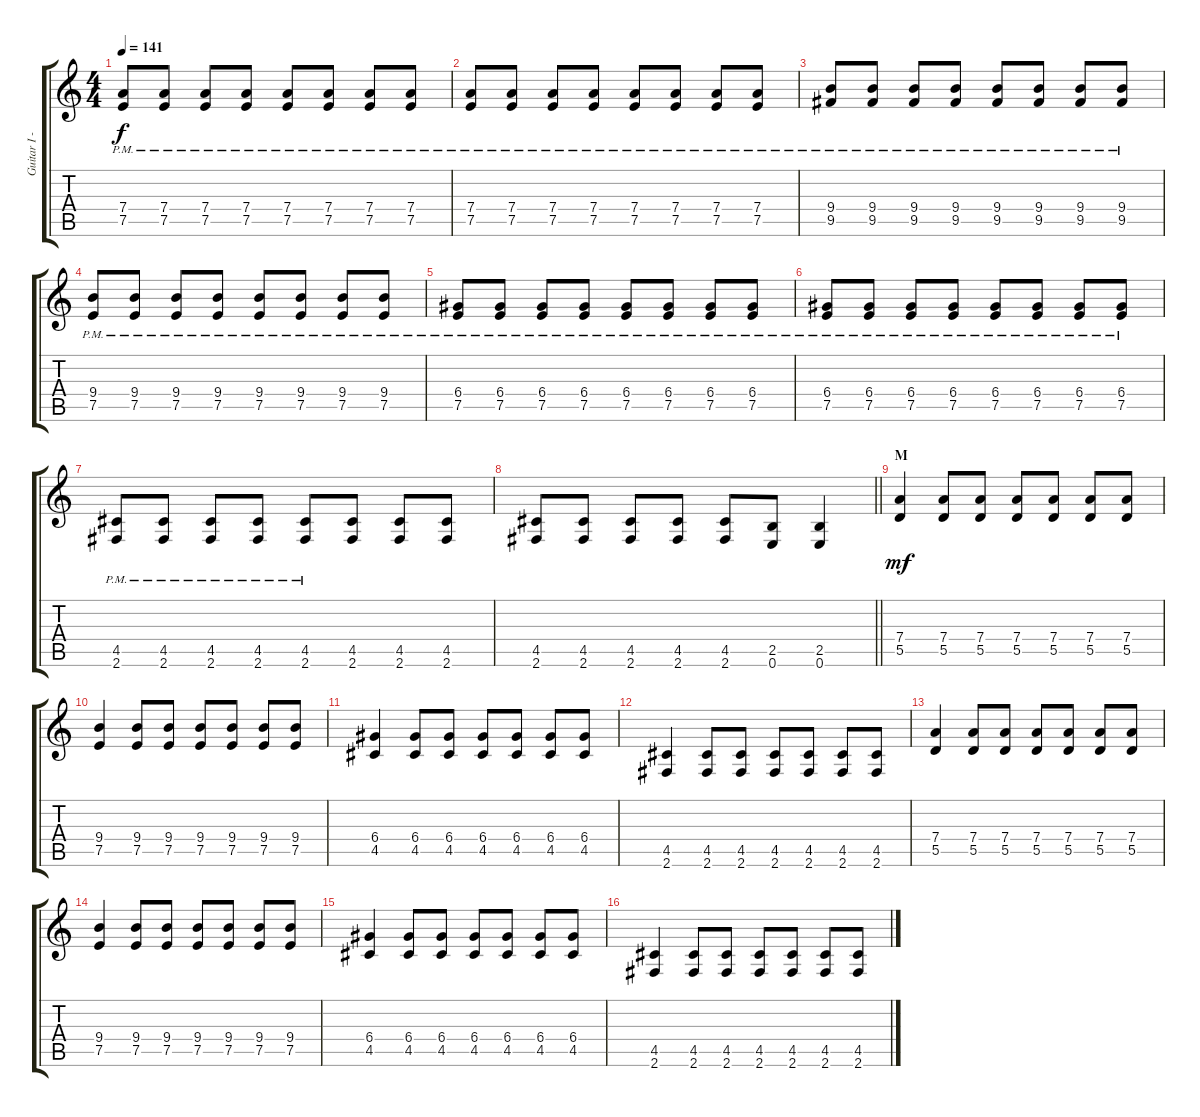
\track ("Guitar I - Gotoh" "Guitar I -") {instrument distortionguitar}
\staff {score tabs}
\tuning (E4 B3 G3 D3 A2 E2) {hide}
\ts (4 4)
\tempo 141
\clef g2
\ks c
(7.4{pm} 7.5{pm}).8{dy f} (7.4{pm} 7.5{pm}).8 (7.4{pm} 7.5{pm}).8 (7.4{pm} 7.5{pm}).8 (7.4{pm} 7.5{pm}).8 (7.4{pm} 7.5{pm}).8 (7.4{pm} 7.5{pm}).8 (7.4{pm} 7.5{pm}).8 |
(7.4{pm} 7.5{pm}).8 (7.4{pm} 7.5{pm}).8 (7.4{pm} 7.5{pm}).8 (7.4{pm} 7.5{pm}).8 (7.4{pm} 7.5{pm}).8 (7.4{pm} 7.5{pm}).8 (7.4{pm} 7.5{pm}).8 (7.4{pm} 7.5{pm}).8 |
(9.4{pm} 9.5{pm}).8 (9.4{pm} 9.5{pm}).8 (9.4{pm} 9.5{pm}).8 (9.4{pm} 9.5{pm}).8 (9.4{pm} 9.5{pm}).8 (9.4{pm} 9.5{pm}).8 (9.4{pm} 9.5{pm}).8 (9.4{pm} 9.5{pm}).8 |
(9.4{pm} 7.5{pm}).8 (9.4{pm} 7.5{pm}).8 (9.4{pm} 7.5{pm}).8 (9.4{pm} 7.5{pm}).8 (9.4{pm} 7.5{pm}).8 (9.4{pm} 7.5{pm}).8 (9.4{pm} 7.5{pm}).8 (9.4{pm} 7.5{pm}).8 |
(6.4{pm} 7.5{pm}).8 (6.4{pm} 7.5{pm}).8 (6.4{pm} 7.5{pm}).8 (6.4{pm} 7.5{pm}).8 (6.4{pm} 7.5{pm}).8 (6.4{pm} 7.5{pm}).8 (6.4{pm} 7.5{pm}).8 (6.4{pm} 7.5{pm}).8 |
(6.4{pm} 7.5{pm}).8 (6.4{pm} 7.5{pm}).8 (6.4{pm} 7.5{pm}).8 (6.4{pm} 7.5{pm}).8 (6.4{pm} 7.5{pm}).8 (6.4{pm} 7.5{pm}).8 (6.4{pm} 7.5{pm}).8 (6.4{pm} 7.5{pm}).8 |
(4.5{pm} 2.6{pm}).8 (4.5{pm} 2.6{pm}).8 (4.5{pm} 2.6{pm}).8 (4.5{pm} 2.6{pm}).8 (4.5{pm} 2.6{pm}).8 (4.5 2.6).8 (4.5 2.6).8 (4.5 2.6).8 |
\barLineRight lightlight
(4.5 2.6).8 (4.5 2.6).8 (4.5 2.6).8 (4.5 2.6).8 (4.5 2.6).8 (2.5 0.6).8 (2.5 0.6).4 |
\section ("" "M")
(7.4 5.5).4{dy mf} (7.4 5.5).8 (7.4 5.5).8 (7.4 5.5).8 (7.4 5.5).8 (7.4 5.5).8 (7.4 5.5).8 |
(9.4 7.5).4 (9.4 7.5).8 (9.4 7.5).8 (9.4 7.5).8 (9.4 7.5).8 (9.4 7.5).8 (9.4 7.5).8 |
(6.4 4.5).4 (6.4 4.5).8 (6.4 4.5).8 (6.4 4.5).8 (6.4 4.5).8 (6.4 4.5).8 (6.4 4.5).8 |
(4.5 2.6).4 (4.5 2.6).8 (4.5 2.6).8 (4.5 2.6).8 (4.5 2.6).8 (4.5 2.6).8 (4.5 2.6).8 |
(7.4 5.5).4 (7.4 5.5).8 (7.4 5.5).8 (7.4 5.5).8 (7.4 5.5).8 (7.4 5.5).8 (7.4 5.5).8 |
(9.4 7.5).4 (9.4 7.5).8 (9.4 7.5).8 (9.4 7.5).8 (9.4 7.5).8 (9.4 7.5).8 (9.4 7.5).8 |
(6.4 4.5).4 (6.4 4.5).8 (6.4 4.5).8 (6.4 4.5).8 (6.4 4.5).8 (6.4 4.5).8 (6.4 4.5).8 |
(4.5 2.6).4 (4.5 2.6).8 (4.5 2.6).8 (4.5 2.6).8 (4.5 2.6).8 (4.5 2.6).8 (4.5 2.6).8
